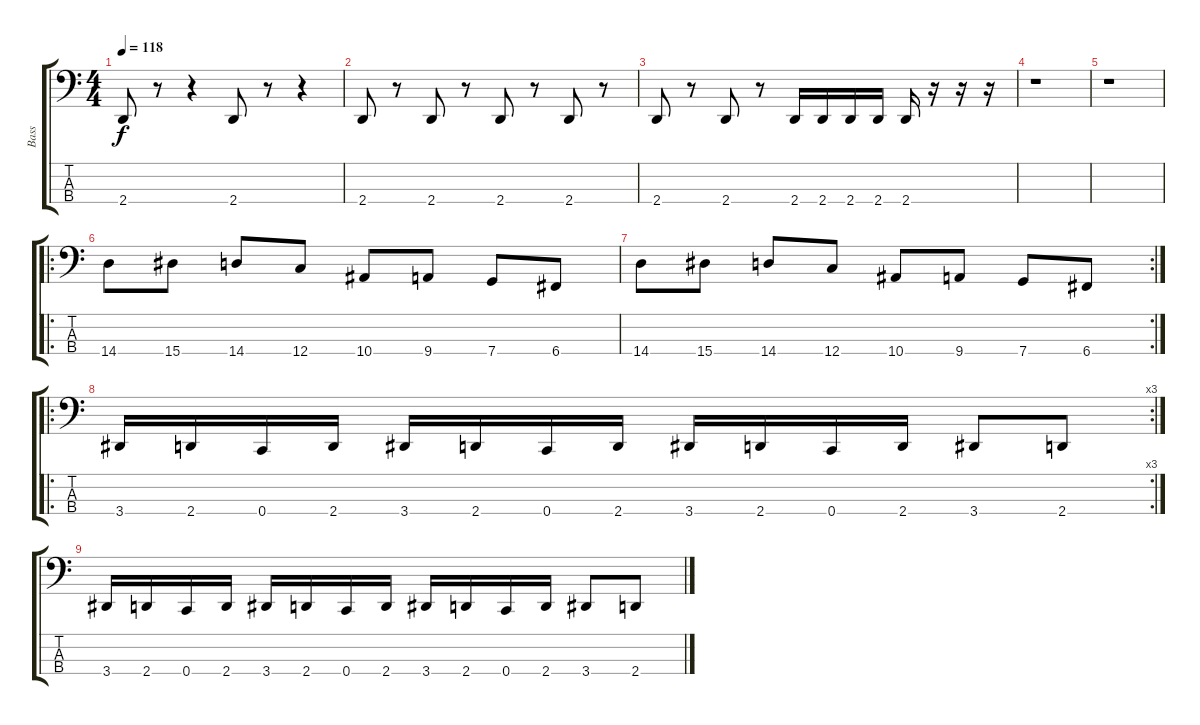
\track ("Bass" "Bass") {instrument electricbassfinger}
\staff {score tabs}
\tuning (F2 C2 G1 C1) {hide}
\ts (4 4)
\tempo 118
\clef f4
\ks c
2.4.8{dy f} r.8 r.4 2.4.8 r.8 r.4 |
2.4.8 r.8 2.4.8 r.8 2.4.8 r.8 2.4.8 r.8 |
2.4.8 r.8 2.4.8 r.8 2.4.16 2.4.16 2.4.16 2.4.16 2.4.16 r.16 r.16 r.16 |
r.1 |
r.1 |
\ro
14.4.8 15.4.8 14.4.8 12.4.8 10.4.8 9.4.8 7.4.8 6.4.8 |
\rc 2
14.4.8 15.4.8 14.4.8 12.4.8 10.4.8 9.4.8 7.4.8 6.4.8 |
\ro
\rc 3
3.4.16 2.4.16 0.4.16 2.4.16 3.4.16 2.4.16 0.4.16 2.4.16 3.4.16 2.4.16 0.4.16 2.4.16 3.4.8 2.4.8 |
3.4.16 2.4.16 0.4.16 2.4.16 3.4.16 2.4.16 0.4.16 2.4.16 3.4.16 2.4.16 0.4.16 2.4.16 3.4.8 2.4.8
